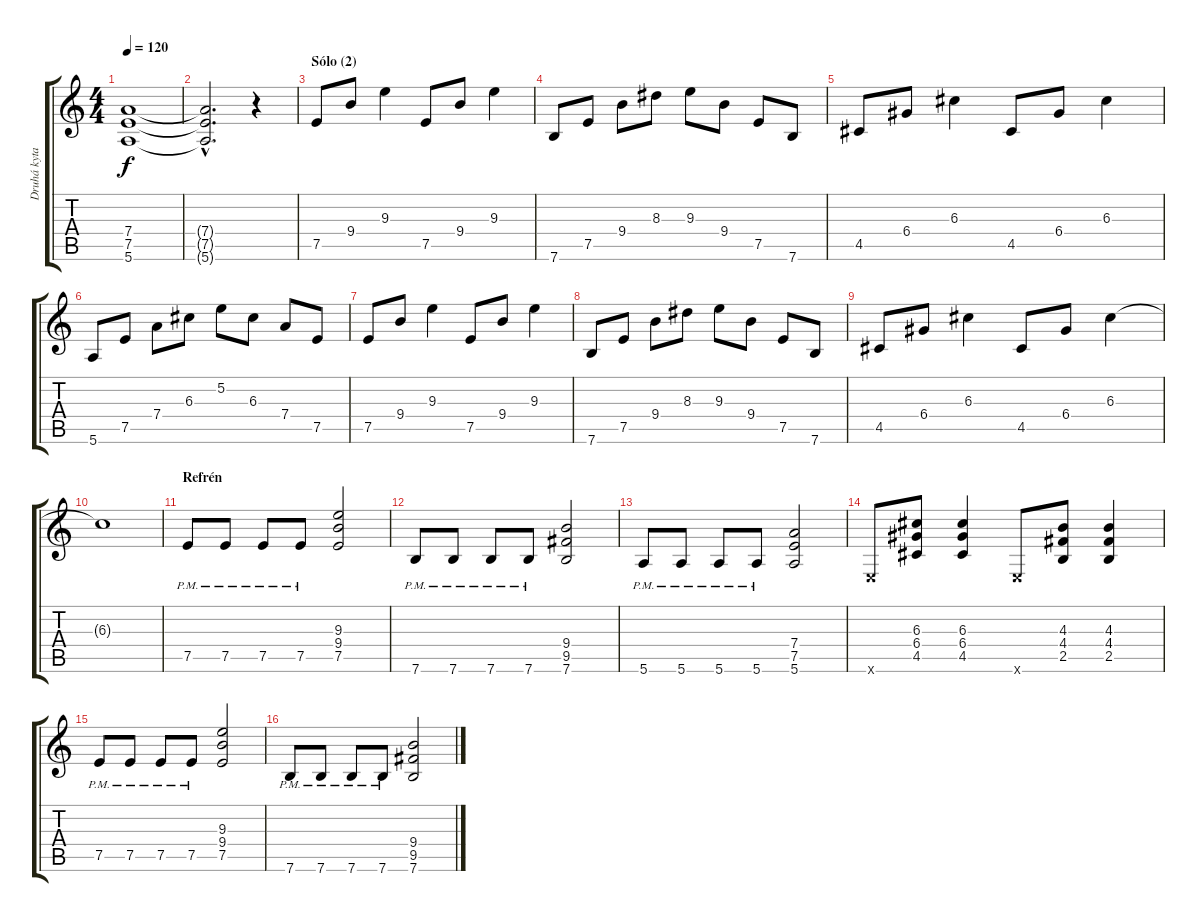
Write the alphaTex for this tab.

\track ("Druhá kytara" "Druhá kyta") {instrument electricguitarmuted}
\staff {score tabs}
\tuning (E4 B3 G3 D3 A2 E2) {hide}
\ts (4 4)
\tempo 120
\clef g2
\ks c
(7.4 7.5 5.6).1{dy f} |
(7.4{hac t} 7.5{hac t} 5.6{hac t}).2{d} r.4 |
\section ("" "Sólo (2)")
7.5.8{instrument electricguitarmuted} 9.4.8 9.3.4 7.5.8 9.4.8 9.3.4 |
7.6.8 7.5.8 9.4.8 8.3.8 9.3.8 9.4.8 7.5.8 7.6.8 |
4.5.8 6.4.8 6.3.4 4.5.8 6.4.8 6.3.4 |
5.6.8 7.5.8 7.4.8 6.3.8 5.2.8 6.3.8 7.4.8 7.5.8 |
7.5.8 9.4.8 9.3.4 7.5.8 9.4.8 9.3.4 |
7.6.8 7.5.8 9.4.8 8.3.8 9.3.8 9.4.8 7.5.8 7.6.8 |
4.5.8 6.4.8 6.3.4 4.5.8 6.4.8 6.3.4 |
6.3{t}.1 |
\section ("" "Refrén")
7.5{pm}.8{instrument overdrivenguitar} 7.5{pm}.8 7.5{pm}.8 7.5{pm}.8 (9.3 9.4 7.5).2 |
7.6{pm}.8 7.6{pm}.8 7.6{pm}.8 7.6{pm}.8 (9.4 9.5 7.6).2 |
5.6{pm}.8 5.6{pm}.8 5.6{pm}.8 5.6{pm}.8 (7.4 7.5 5.6).2 |
0.6{x}.8 (6.3 6.4 4.5).8 (6.3 6.4 4.5).4 0.6{x}.8 (4.3 4.4 2.5).8 (4.3 4.4 2.5).4 |
7.5{pm}.8 7.5{pm}.8 7.5{pm}.8 7.5{pm}.8 (9.3 9.4 7.5).2 |
7.6{pm}.8 7.6{pm}.8 7.6{pm}.8 7.6{pm}.8 (9.4 9.5 7.6).2
